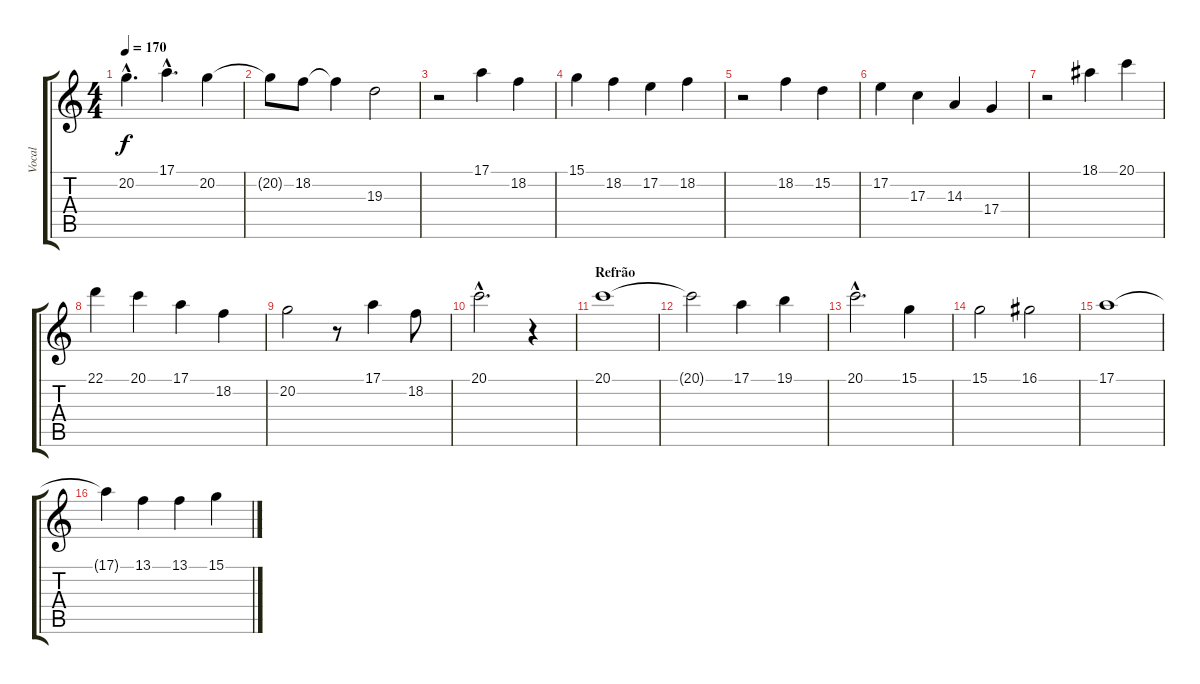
\track ("Vocal" "Vocal") {instrument lead2sawtooth}
\staff {score tabs}
\tuning (E4 B3 G3 D3 A2 E2) {hide}
\ts (4 4)
\tempo 170
\clef g2
\ks c
20.2{hac}.4{d dy f} 17.1{hac}.4{d} 20.2.4 |
20.2{t}.8 18.2.8 18.2{t}.4 19.3.2 |
r.2 17.1.4 18.2.4 |
15.1.4 18.2.4 17.2.4 18.2.4 |
r.2 18.2.4 15.2.4 |
17.2.4 17.3.4 14.3.4 17.4.4 |
r.2 18.1.4 20.1.4 |
22.1.4 20.1.4 17.1.4 18.2.4 |
20.2.2 r.8 17.1.4 18.2.8 |
20.1{hac}.2{d} r.4 |
\section ("" "Refrão")
20.1.1 |
20.1{t}.2 17.1.4 19.1.4 |
20.1{hac}.2{d} 15.1.4 |
15.1.2 16.1.2 |
17.1.1 |
17.1{t}.4 13.1.4 13.1.4 15.1.4
